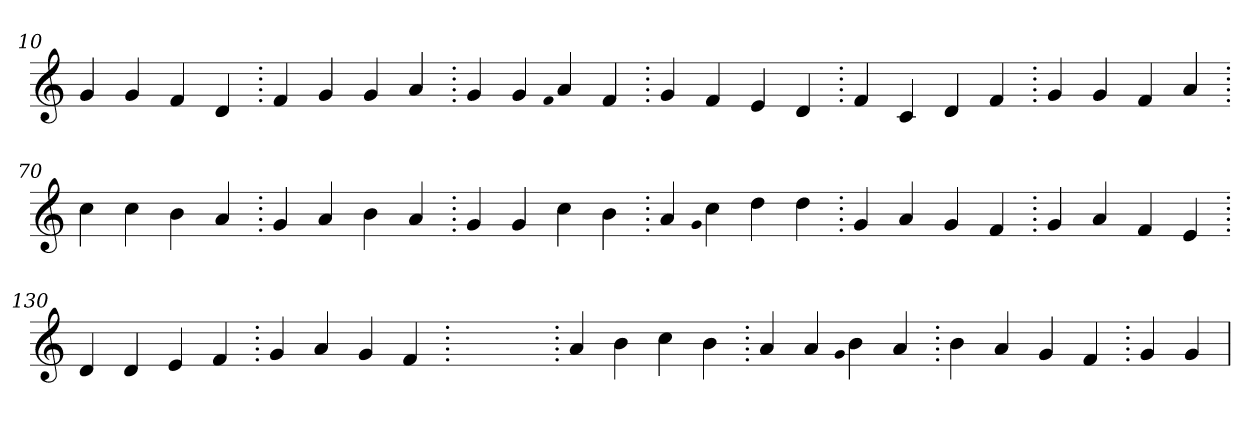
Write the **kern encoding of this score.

**kern
*part1
*staff1
*clefG2
=10.
4g
4g
4f
4d
=20.
4f
4g
4g
4a
=30.
4g
4g
qqf
4a
4f
=40.
4g
4f
4e
4d
=50.
4f
4c
4d
4f
=60.
4g
4g
4f
4a
=70.
4cc
4cc
4b
4a
=80.
4g
4a
4b
4a
=90.
4g
4g
4cc
4b
=100.
4a
qqg
4cc
4dd
4dd
=110.
4g
4a
4g
4f
=120.
4g
4a
4f
4e
=130.
4d
4d
4e
4f
=140.
4g
4a
4g
4f
=150.
1ryy
=150.
4a
4b
4cc
4b
=160.
4a
4a
qqg
4b
4a
=170.
4b
4a
4g
4f
=180.
4g
4g
=
*-
